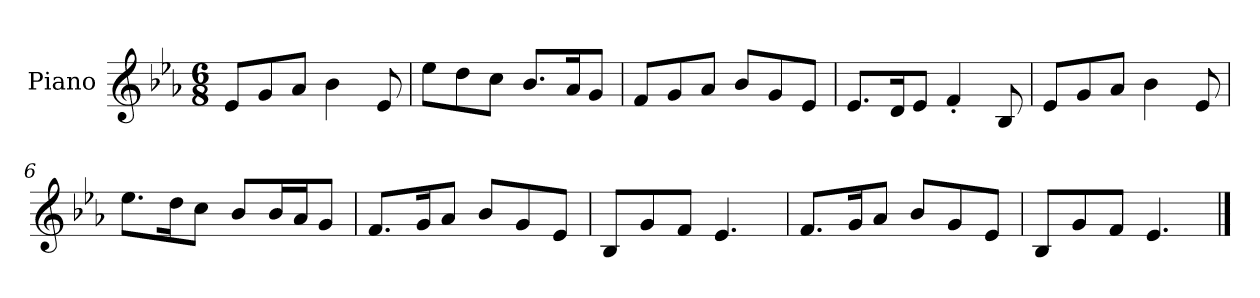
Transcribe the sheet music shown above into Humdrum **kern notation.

**kern
*part1
*staff1
*I"Piano
*I'Pno.
*clefG2
*k[b-e-a-]
*M6/8
*MM120
=1
8e-/L
8g/
8a-/J
4b-\
8e-/
=2
8ee-\L
8dd\
8cc\J
8.b-/L
16a-/K
8g/J
=3
8f/L
8g/
8a-/J
8b-/L
8g/
8e-/J
=4
8.e-/L
16d/K
8e-/J
4f'/
8B-/
=5
8e-/L
8g/
8a-/J
4b-\
8e-/
=6
8.ee-\L
16dd\K
8cc\J
8b-/L
16b-/L
16a-/J
8g/J
=7
8.f/L
16g/K
8a-/J
8b-/L
8g/
8e-/J
!!LO:LB:g=z
=8
8B-/L
8g/
8f/J
4.e-/
=9
8.f/L
16g/K
8a-/J
8b-/L
8g/
8e-/J
=10
8B-/L
8g/
8f/J
4.e-/
==
*-
